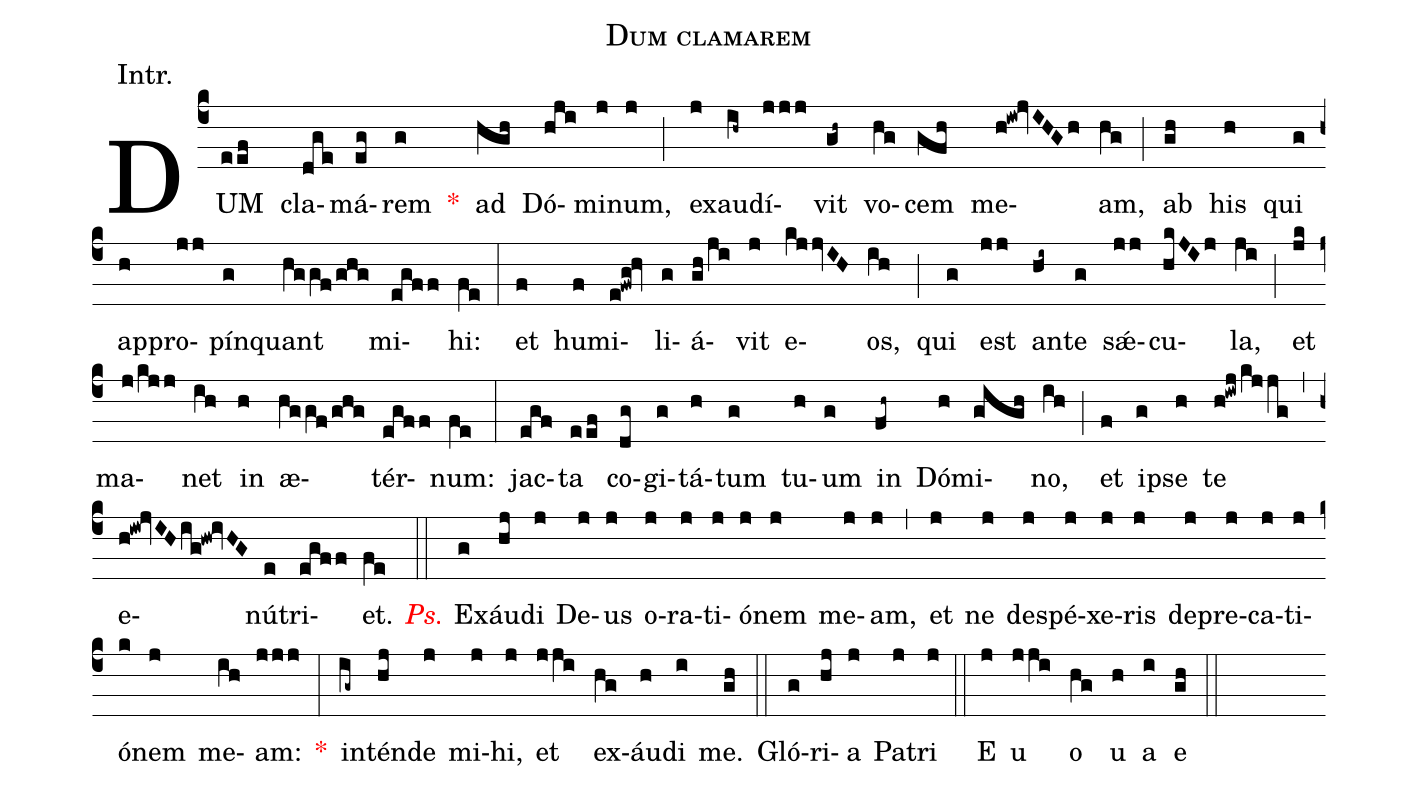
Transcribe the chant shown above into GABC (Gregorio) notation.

name:Dum clamarem;
annotation:Intr.;
mode:III.;
office-part:Introit;
%%
(c4) DUM(eef) cla(dge)má(eg)rem(g) <v>\red{*}</v>() ad(hgh) Dó(hji)mi(j)num,(j) (;) ex(j)au(ih~)dí(jjj)vit(gh~) vo(hg)cem(gfh) me(h!iw!jvIHGh)am,(hg) (;) ab(gh) his(h) qui(g) ap(h)pro(jj)pín(g)quant(hggf/ghg) mi(egff)hi:(fe) (:) et(f) hu(f)mi(e!fwg!hv)li(g)á(gh/ji)vit(j) e(kjjvIH)os,(ih) (;) qui(g) est(jj) an(hi~)te(g) s<sp>'ae</sp>(jj)cu(hkJIj)la,(ji) (;) et(jk) ma(j/kjj)net(ih) in(h) æ(hggf/ghg)tér(egff)num:(fe) (:) jac(egf)ta(eef) co(dg)gi(g)tá(h)tum(g) tu(h)um(g) in(fh~) Dó(h)mi(gigh)no,(ih) (;) et(f) ip(g)se(h) te(h!iwj/kjjg) (,) e(h!iw!jvIH/ig!hw!ivHG)nú(e)tri(egff)et.(fe) (::) <v>\redit{Ps.}</v> Ex(g)áu(hj)di(j) De(j)us(j) o(j)ra(j)ti(j)ó(j)nem(j) me(j)am,(j) (,) et(j) ne(j) des(j)pé(j)xe(j)ris(j) de(j)pre(j)ca(j)ti(j)ó(k)nem(j) me(ih)am:(jjj) <v>\red{*}</v>(:) in(ig~)tén(hj)de(j) mi(j)hi,(j) et(jji) ex(hg)áu(h)di(i) me.(gh) (::) Gló(g)ri(hj)a(j) Pa(j)tri(j) (::) E(j) u(jji) o(hg) u(h) a(i) e(gh) (::)
